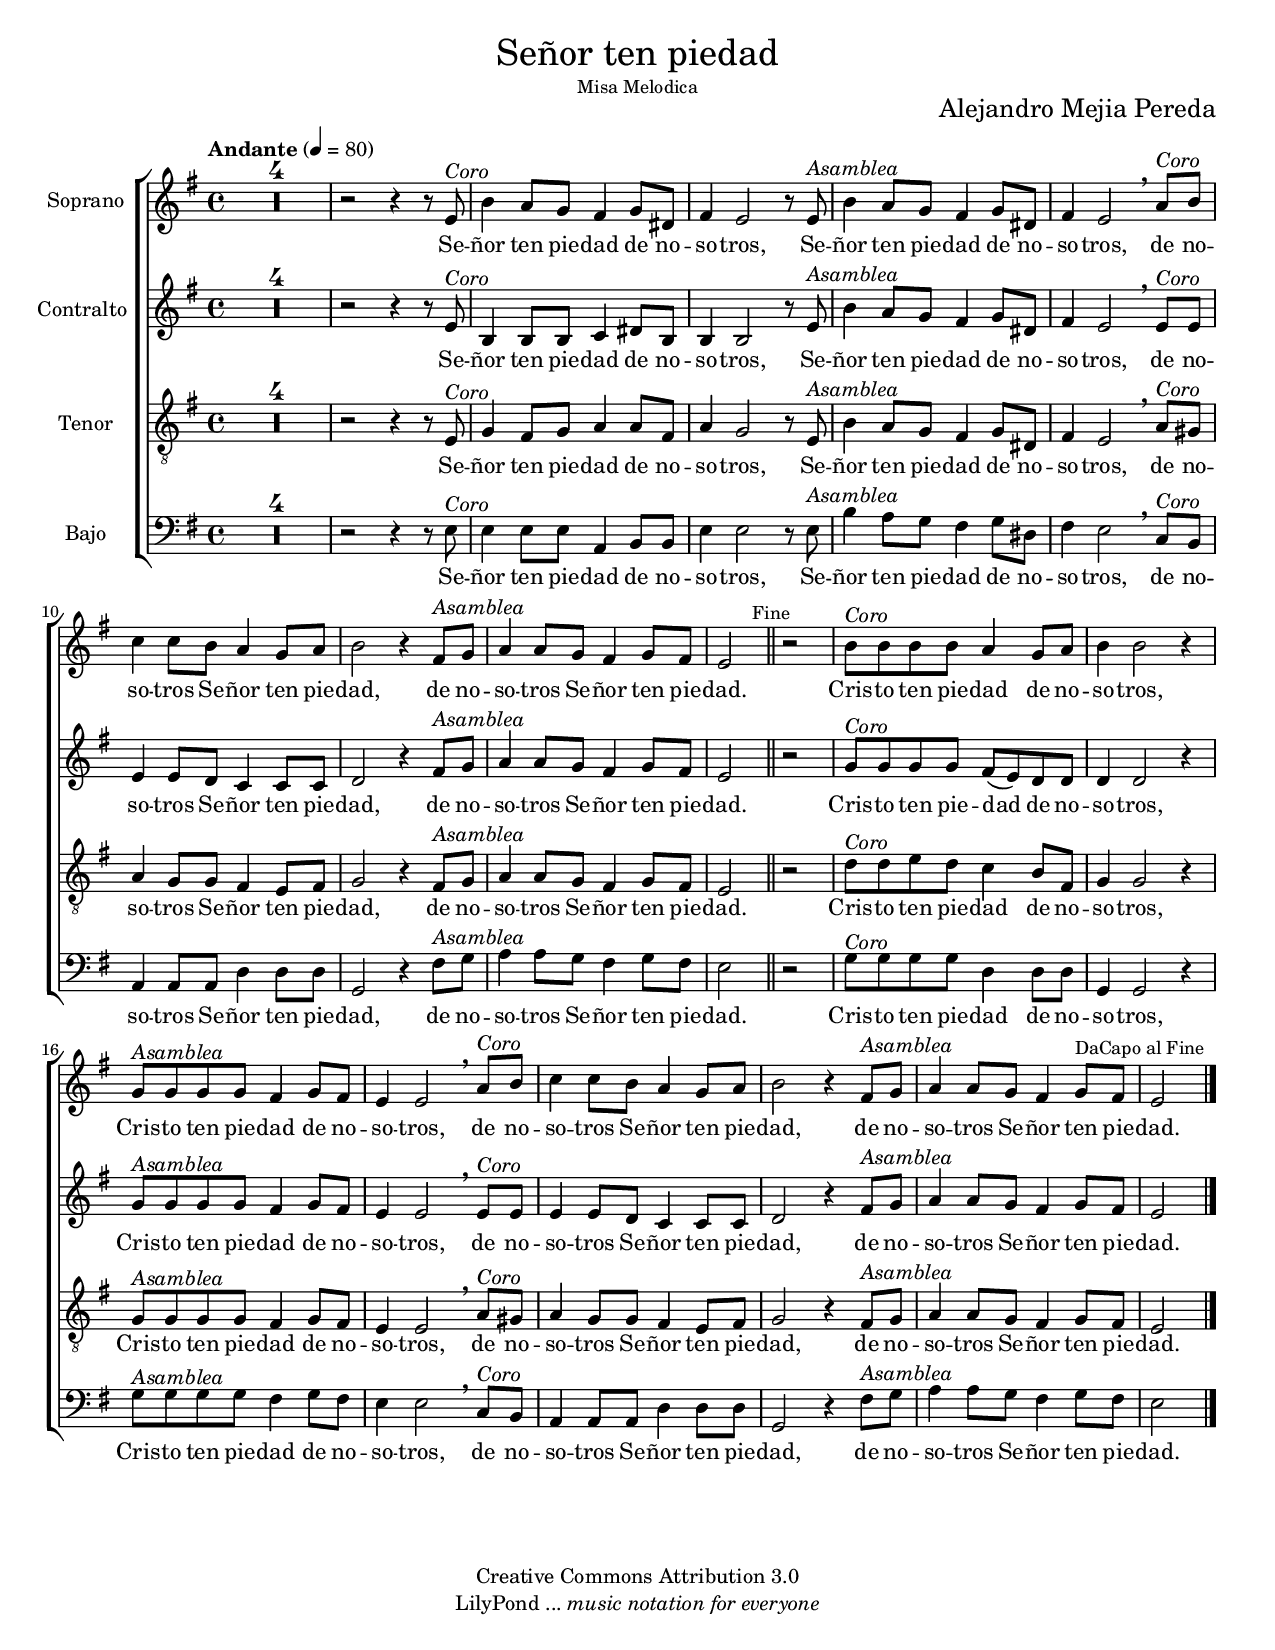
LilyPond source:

% ****************************************************************
%	Señor ten piedad - Coro Mixto
%	by serach.sam@
% ****************************************************************
\language "espanol"
\version "2.19.80"

#(set-global-staff-size 17.8)

% --- Parametro globales
global = {
  \tempo "Andante" 4=80
  \key mi \minor
  \time 4/4
  s1*12
  s2
  \mark \markup { \small "Fine" }
  \bar "||"
  s2
  s1*7
  \mark \markup { \small "DaCapo al Fine" }
  \partial 2
  s2
  \bar "|."
}

\markup { \fill-line { \center-column { \fontsize #5 "Señor ten piedad" \fontsize #2 \small "Misa Melodica" } } }
\markup { \fill-line { " " \fontsize #2 "Alejandro Mejia Pereda"  } }
% \markup { \fill-line { " " \right-column { \fontsize #2 "Versión Sinfonica Coral: Francisco Jarquín Vega" } } }
\header {
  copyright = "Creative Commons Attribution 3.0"
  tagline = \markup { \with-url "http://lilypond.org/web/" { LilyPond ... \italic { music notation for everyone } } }
  breakbefore = ##t
}

% --- Musica
soprano = \relative do' {
  \compressFullBarRests
  \dynamicUp
  
  R1*4				| % 04
  r2 r4 r8 mi^\markup { \italic "Coro" } | % 05
  si'4 la8 sol fas4 sol8 res	| % 06
  fas4 mi2 r8 mi^\markup { \italic "Asamblea" } | % 07
  si'4 la8 sol fas4 sol8 res	| % 08
  fas4 mi2 \breathe la8^\markup { \italic "Coro" } si | % 09
  do4 do8 si la4 sol8 la		| % 10
  si2 r4 fas8^\markup { \italic "Asamblea" } sol	| % 11
  la4 la8 sol fas4 sol8 fas	| % 12
  mi2 r				| % 13
  si'8^\markup { \italic "Coro" } si si si la4 sol8 la | % 14
  si4 si2 r4			| % 15
  sol8^\markup { \italic "Asamblea" } sol sol sol fas4 sol8 fas | % 16
  mi4 mi2 \breathe la8^\markup { \italic "Coro" } si | % 17
  do4 do8 si la4 sol8 la		| % 18
  si2 r4 fas8^\markup { \italic "Asamblea" } sol | % 19
  la4 la8 sol fas4 sol8 fas	| % 20
  \partial 2 mi2			| % 21
}

alto = \relative do' {
  \compressFullBarRests
  \dynamicUp
  
  R1*4				| % 04
  r2 r4 r8 mi^\markup { \italic "Coro" } | % 05
  si4 si8 si do4 res8 si	| % 06
  si4 si2 r8 mi^\markup { \italic "Asamblea" } | % 07
  si'4 la8 sol fas4 sol8 res	| % 08
  fas4 mi2 \breathe mi8^\markup { \italic "Coro" } mi | % 09
  mi4 mi8 re do4 do8 do		| % 10
  re2 r4 fas8^\markup { \italic "Asamblea" } sol	| % 11
  la4 la8 sol fas4 sol8 fas	| % 12
  mi2 r				| % 13
  sol8^\markup { \italic "Coro" } sol sol sol fas8( mi) re re | % 14
  re4 re2 r4			| % 15
  sol8^\markup { \italic "Asamblea" } sol sol sol fas4 sol8 fas | % 16
  mi4 mi2 \breathe mi8^\markup { \italic "Coro" } mi | % 17
  mi4 mi8 re do4 do8 do		| % 18
  re2 r4 fas8^\markup { \italic "Asamblea" } sol | % 19
  la4 la8 sol fas4 sol8 fas	| % 20
  \partial 2 mi2			| % 21
}

tenor = \relative do {
  \compressFullBarRests
  \dynamicUp
  \clef "G_8"
  R1*4				| % 04
  r2 r4 r8 mi^\markup { \italic "Coro" } | % 05
  sol4 fas8 sol la4 la8 fas	| % 06
  la4 sol2 r8 mi^\markup { \italic "Asamblea" } | % 07
  si'4 la8 sol fas4 sol8 res	| % 08
  fas4 mi2 \breathe la8^\markup { \italic "Coro" } sols | % 09
  la4 sol8 sol fas4 mi8 fas		| % 10
  sol2 r4 fas8^\markup { \italic "Asamblea" } sol	| % 11
  la4 la8 sol fas4 sol8 fas	| % 12
  mi2 r				| % 13
  re'8^\markup { \italic "Coro" } re mi re do4 si8 fas | % 14
  sol4 sol2 r4			| % 15
  sol8^\markup { \italic "Asamblea" } sol sol sol fas4 sol8 fas | % 16
  mi4 mi2 \breathe la8^\markup { \italic "Coro" } sols | % 17
  la4 sol8 sol fas4 mi8 fas		| % 18
  sol2 r4 fas8^\markup { \italic "Asamblea" } sol | % 19
  la4 la8 sol fas4 sol8 fas	| % 20
  \partial 2 mi2			| % 21
}

bajo = \relative do {
  \compressFullBarRests
  \dynamicUp
  \clef bass
  R1*4				| % 04
  r2 r4 r8 mi^\markup { \italic "Coro" } | % 05
  mi4 mi8 mi la,4 si8 si	| % 06
  mi4 mi2 r8 mi^\markup { \italic "Asamblea" } | % 07
  si'4 la8 sol fas4 sol8 res	| % 08
  fas4 mi2 \breathe do8^\markup { \italic "Coro" } si | % 09
  la4 la8 la re4 re8 re		| % 10
  sol,2 r4 fas'8^\markup { \italic "Asamblea" } sol	| % 11
  la4 la8 sol fas4 sol8 fas	| % 12
  mi2 r				| % 13
  sol8^\markup { \italic "Coro" } sol sol sol re4 re8 re | % 14
  sol,4 sol2 r4			| % 15
  sol'8^\markup { \italic "Asamblea" } sol sol sol fas4 sol8 fas | % 16
  mi4 mi2 \breathe do8^\markup { \italic "Coro" } si | % 17
  la4 la8 la re4 re8 re		| % 18
  sol,2 r4 fas'8^\markup { \italic "Asamblea" } sol | % 19
  la4 la8 sol fas4 sol8 fas	| % 20
  \partial 2 mi2			| % 21
}

% --- Letra
letra = \lyricmode {
  Se -- ñor ten pie -- dad de no -- so -- tros,
  Se -- ñor ten pie -- dad de no -- so -- tros,
  de no -- so -- tros Se -- ñor ten pie -- dad,
  de no -- so -- tros Se -- ñor ten pie -- dad.

  Cris -- to ten pie -- dad de no -- so -- tros,
  Cris -- to ten pie -- dad de no -- so -- tros,
  de no -- so -- tros Se -- ñor ten pie -- dad,
  de no -- so -- tros Se -- ñor ten pie -- dad.
}

\score {
  <<
     \new ChoirStaff <<
        \new Staff <<
          \set Staff.instrumentName = #"Soprano "
          \new Voice = "soprano" << \global \soprano >>
          \new Lyrics \lyricsto "soprano" \letra
        >>
        \new Staff <<
          \set Staff.instrumentName = #"Contralto "
          \new Voice = "alto" << \global \alto >>
          \new Lyrics \lyricsto "alto" \letra
        >>
        \new Staff <<
          \set Staff.instrumentName = #"Tenor "
          \new Voice = "tenor" << \global \tenor >>
          \new Lyrics \lyricsto "tenor" \letra
        >>
        \new Staff <<
          \set Staff.instrumentName = #"Bajo "
          \new Voice = "bajo" << \global \bajo >>
          \new Lyrics \lyricsto "bajo" \letra
        >>
     >>
  >>
  \midi {}
  \layout {}
}

\paper {
  #(set-paper-size "letter")
}

%{
convert-ly (GNU LilyPond) 2.19.82  convert-ly: Procesando «»...
Aplicando la conversión: 2.19.80
%}
